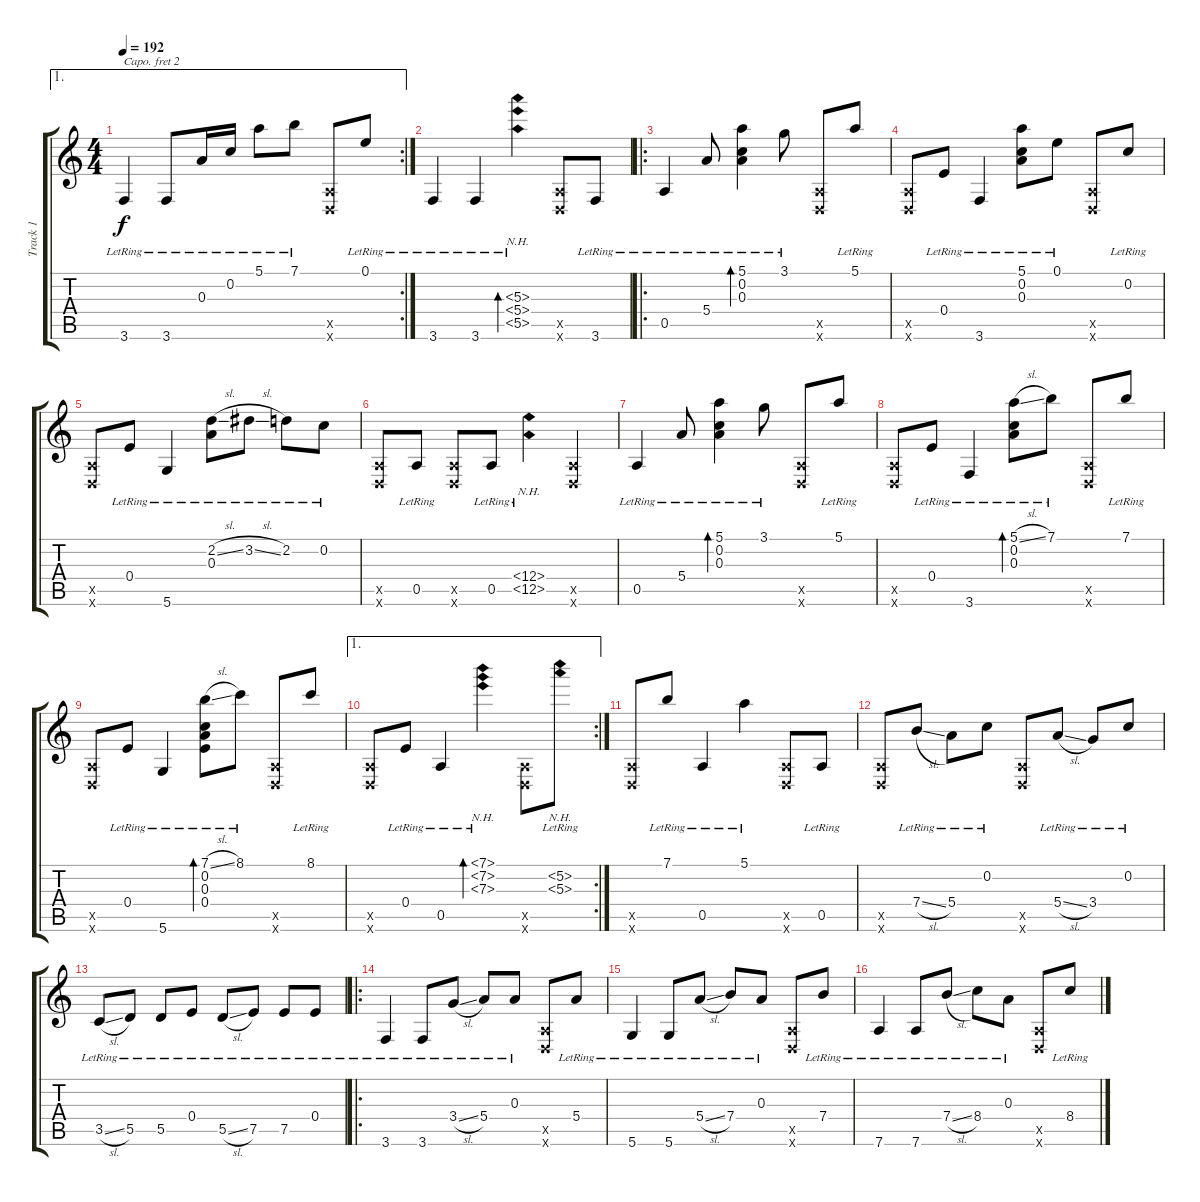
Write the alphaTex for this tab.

\track ("Track 1" "Track 1") {instrument acousticguitarsteel}
\staff {score tabs}
\capo 2
\tuning (D4 Bb3 G3 D3 G2 C2) {hide}
\ae 1
\rc 2
\ts (4 4)
\tempo 192
\clef g2
\ks c
3.6{lr}.4{dy f} 3.6{lr}.8 0.3{lr}.16 0.2{lr}.16 5.1{lr}.8 7.1{lr}.8 (0.5{x} 0.6{x}).8 0.1{lr}.8 |
3.6{lr}.4 3.6{lr}.4 (5.3{nh lr} 5.4{nh lr} 5.5{nh lr}).4{bd 480} (0.5{x} 0.6{x}).8 3.6{lr}.8 |
\ro
0.5{lr}.4 5.4{lr}.8 (5.1{lr} 0.2{lr} 0.3{lr}).4{bd 480} 3.1{lr}.8 (0.5{x} 0.6{x}).8 5.1{lr}.8 |
(0.5{x} 0.6{x}).8 0.4{lr}.8 3.6{lr}.4 (5.1{lr} 0.2{lr} 0.3{lr}).8 0.1{lr}.8 (0.5{x} 0.6{x}).8 0.2{lr}.8 |
(0.5{x} 0.6{x}).8 0.4{lr}.8 5.6{lr}.4 (2.2{sl lr} 0.3{lr}).8 3.2{sl lr}.8 2.2{lr}.8 0.2{lr}.8 |
(0.5{x} 0.6{x}).8 0.5{lr}.8 (0.5{x} 0.6{x}).8 0.5{lr}.8 (12.4{nh lr} 12.5{nh lr}).4 (0.5{x} 0.6{x}).4 |
0.5{lr}.4 5.4{lr}.8 (5.1{lr} 0.2{lr} 0.3{lr}).4{bd 480} 3.1{lr}.8 (0.5{x} 0.6{x}).8 5.1{lr}.8 |
(0.5{x} 0.6{x}).8 0.4{lr}.8 3.6{lr}.4 (5.1{sl lr} 0.2{lr} 0.3{lr}).8{bd 480} 7.1{lr}.8 (0.5{x} 0.6{x}).8 7.1{lr}.8 |
(0.5{x} 0.6{x}).8 0.4{lr}.8 5.6{lr}.4 (7.1{sl lr} 0.2{lr} 0.3{lr} 0.4{lr}).8{bd 480} 8.1{lr}.8 (0.5{x} 0.6{x}).8 8.1{lr}.8 |
\ae 1
\rc 2
(0.5{x} 0.6{x}).8 0.4{lr}.8 0.5{lr}.4 (7.1{nh lr} 7.2{nh lr} 7.3{nh lr}).4{bd 480} (0.5{x} 0.6{x}).8 (5.2{nh lr} 5.3{nh lr}).8 |
(0.5{x} 0.6{x}).8 7.1{lr}.8 0.5{lr}.4 5.1{lr}.4 (0.5{x} 0.6{x}).8 0.5{lr}.8 |
(0.5{x} 0.6{x}).8 7.4{sl lr}.8 5.4{lr}.8 0.2{lr}.8 (0.5{x} 0.6{x}).8 5.4{sl lr}.8 3.4{lr}.8 0.2{lr}.8 |
3.5{sl lr}.8 5.5{lr}.8 5.5{lr}.8 0.4{lr}.8 5.5{sl lr}.8 7.5{lr}.8 7.5{lr}.8 0.4{lr}.8 |
\ro
3.6{lr}.4 3.6{lr}.8 3.4{sl lr}.8 5.4{lr}.8 0.3{lr}.8 (0.5{x} 0.6{x}).8 5.4{lr}.8 |
5.6{lr}.4 5.6{lr}.8 5.4{sl lr}.8 7.4{lr}.8 0.3{lr}.8 (0.5{x} 0.6{x}).8 7.4{lr}.8 |
7.6{lr}.4 7.6{lr}.8 7.4{sl lr}.8 8.4{lr}.8 0.3{lr}.8 (0.5{x} 0.6{x}).8 8.4{lr}.8
